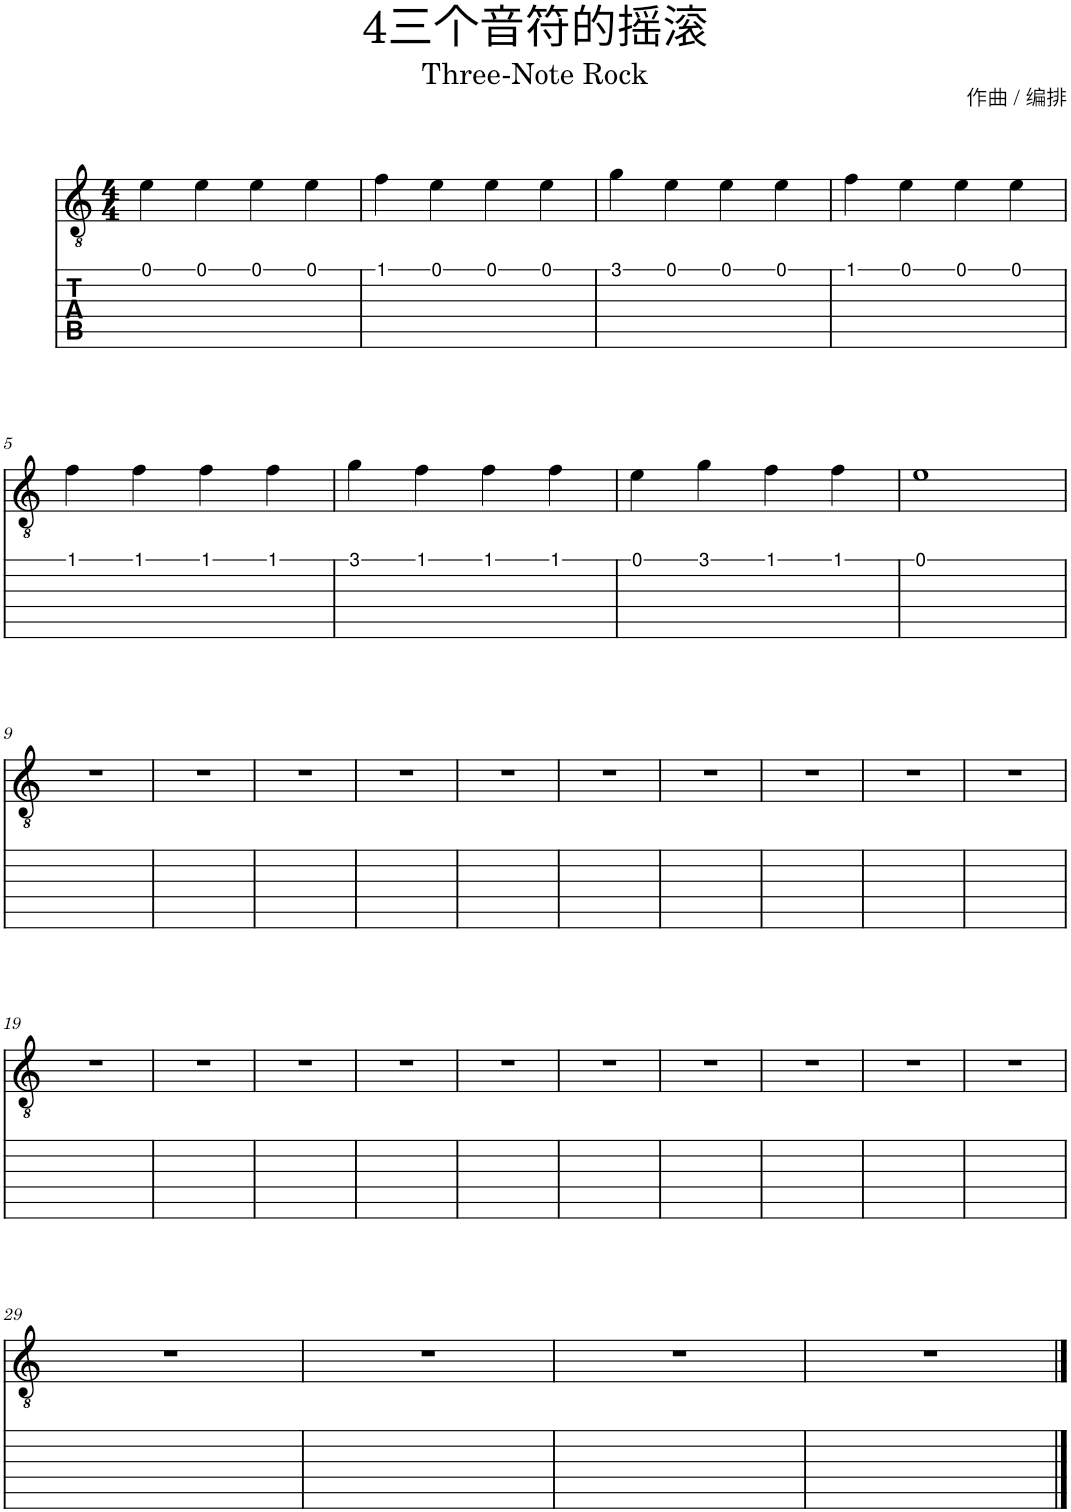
**kern	**kern
*part1	*part1
*staff2	*staff1
*I"古典吉他	*
*stria6	*
*	*clefGv2
*k[]	*k[]
*M4/4	*M4/4
=1	=1
4e	4e\
4e	4e\
4e	4e\
4e	4e\
=2	=2
4f	4f\
4e	4e\
4e	4e\
4e	4e\
=3	=3
4g	4g\
4e	4e\
4e	4e\
4e	4e\
=4	=4
4f	4f\
4e	4e\
4e	4e\
4e	4e\
!!LO:LB:g=z
=5	=5
4f	4f\
4f	4f\
4f	4f\
4f	4f\
=6	=6
4g	4g\
4f	4f\
4f	4f\
4f	4f\
=7	=7
4e	4e\
4g	4g\
4f	4f\
4f	4f\
=8	=8
1e	1e
!!LO:LB:g=z
=9	=9
1r	1r
=10	=10
1r	1r
=11	=11
1r	1r
=12	=12
1r	1r
=13	=13
1r	1r
=14	=14
1r	1r
=15	=15
1r	1r
=16	=16
1r	1r
=17	=17
1r	1r
=18	=18
1r	1r
!!LO:LB:g=z
=19	=19
1r	1r
=20	=20
1r	1r
=21	=21
1r	1r
=22	=22
1r	1r
=23	=23
1r	1r
=24	=24
1r	1r
=25	=25
1r	1r
=26	=26
1r	1r
=27	=27
1r	1r
=28	=28
1r	1r
!!LO:LB:g=z
=29	=29
1r	1r
=30	=30
1r	1r
=31	=31
1r	1r
=32	=32
1r	1r
==	==
*-	*-
